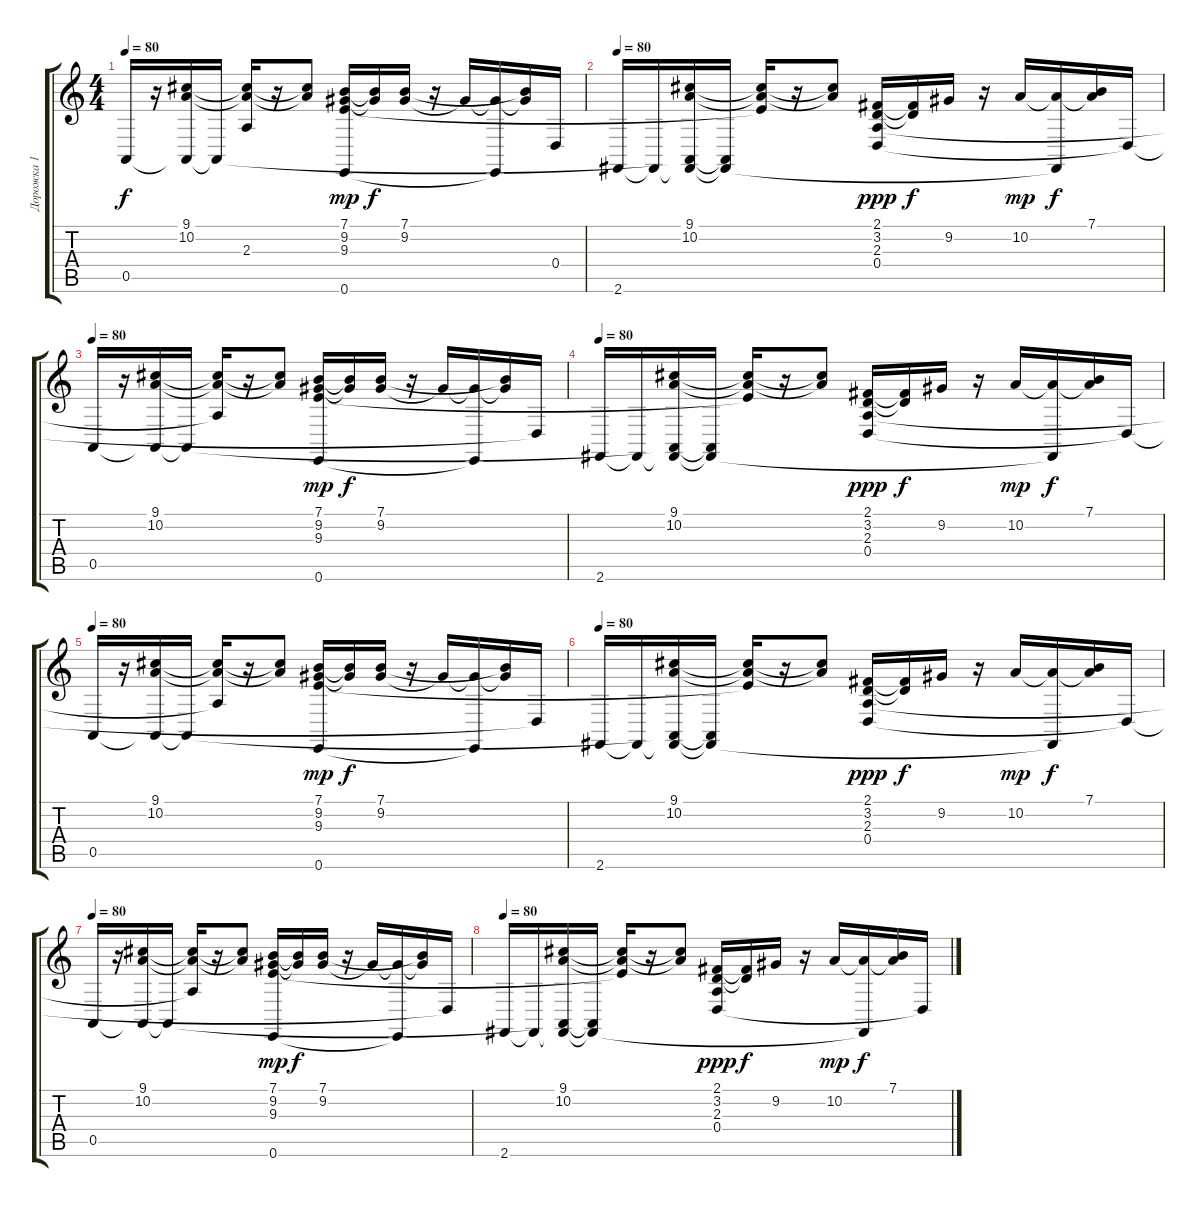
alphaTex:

\track ("Дорожка 1" "Дорожка 1") {instrument acousticgrandpiano}
\staff {score tabs}
\tuning (E4 B3 G3 D3 A2 E2) {hide}
\ts (4 4)
\tempo 80
\clef g2
\ks c
0.5.16{dy f} r.16 (9.1 10.2 0.5{t}).16 0.5{t}.16 (9.1{t} 10.2{t} 2.3{t}).16 r.16 (9.1{t} 10.2{t}).8 (7.1 9.2 9.3 0.6).16{dy mp} (7.1{t} 9.2{t}).16{dy f} (7.1 9.2).16 r.16 9.2{t}.16 (9.2{t} 0.6{t}).16 (7.1{t} 9.2{t}).16 0.4{t}.16 |
\tempo 80
2.6.16 2.6{t}.16 (9.1 10.2 0.5{t} 2.6{t}).16 (0.5{t} 2.6{t}).16 (9.1{t} 10.2{t} 9.3{t}).16 r.16 (9.1{t} 10.2{t}).8 (2.1 3.2 2.3 0.4).16{dy ppp} (2.1{t} 3.2{t}).16{dy f} 9.2.16 r.16 10.2.16{dy mp} (10.2{t} 2.6{t}).16{dy f} (7.1 10.2{t}).16 0.4{t}.16 |
\tempo 80
0.5.16 r.16 (9.1 10.2 0.5{t}).16 0.5{t}.16 (9.1{t} 10.2{t} 2.3{t}).16 r.16 (9.1{t} 10.2{t}).8 (7.1 9.2 9.3 0.6).16{dy mp} (7.1{t} 9.2{t}).16{dy f} (7.1 9.2).16 r.16 9.2{t}.16 (9.2{t} 0.6{t}).16 (7.1{t} 9.2{t}).16 0.4{t}.16 |
\tempo 80
2.6.16 2.6{t}.16 (9.1 10.2 0.5{t} 2.6{t}).16 (0.5{t} 2.6{t}).16 (9.1{t} 10.2{t} 9.3{t}).16 r.16 (9.1{t} 10.2{t}).8 (2.1 3.2 2.3 0.4).16{dy ppp} (2.1{t} 3.2{t}).16{dy f} 9.2.16 r.16 10.2.16{dy mp} (10.2{t} 2.6{t}).16{dy f} (7.1 10.2{t}).16 0.4{t}.16 |
\tempo 80
0.5.16 r.16 (9.1 10.2 0.5{t}).16 0.5{t}.16 (9.1{t} 10.2{t} 2.3{t}).16 r.16 (9.1{t} 10.2{t}).8 (7.1 9.2 9.3 0.6).16{dy mp} (7.1{t} 9.2{t}).16{dy f} (7.1 9.2).16 r.16 9.2{t}.16 (9.2{t} 0.6{t}).16 (7.1{t} 9.2{t}).16 0.4{t}.16 |
\tempo 80
2.6.16 2.6{t}.16 (9.1 10.2 0.5{t} 2.6{t}).16 (0.5{t} 2.6{t}).16 (9.1{t} 10.2{t} 9.3{t}).16 r.16 (9.1{t} 10.2{t}).8 (2.1 3.2 2.3 0.4).16{dy ppp} (2.1{t} 3.2{t}).16{dy f} 9.2.16 r.16 10.2.16{dy mp} (10.2{t} 2.6{t}).16{dy f} (7.1 10.2{t}).16 0.4{t}.16 |
\tempo 80
0.5.16 r.16 (9.1 10.2 0.5{t}).16 0.5{t}.16 (9.1{t} 10.2{t} 2.3{t}).16 r.16 (9.1{t} 10.2{t}).8 (7.1 9.2 9.3 0.6).16{dy mp} (7.1{t} 9.2{t}).16{dy f} (7.1 9.2).16 r.16 9.2{t}.16 (9.2{t} 0.6{t}).16 (7.1{t} 9.2{t}).16 0.4{t}.16 |
\tempo 80
2.6.16 2.6{t}.16 (9.1 10.2 0.5{t} 2.6{t}).16 (0.5{t} 2.6{t}).16 (9.1{t} 10.2{t} 9.3{t}).16 r.16 (9.1{t} 10.2{t}).8 (2.1 3.2 2.3 0.4).16{dy ppp} (2.1{t} 3.2{t}).16{dy f} 9.2.16 r.16 10.2.16{dy mp} (10.2{t} 2.6{t}).16{dy f} (7.1 10.2{t}).16 0.4{t}.16
